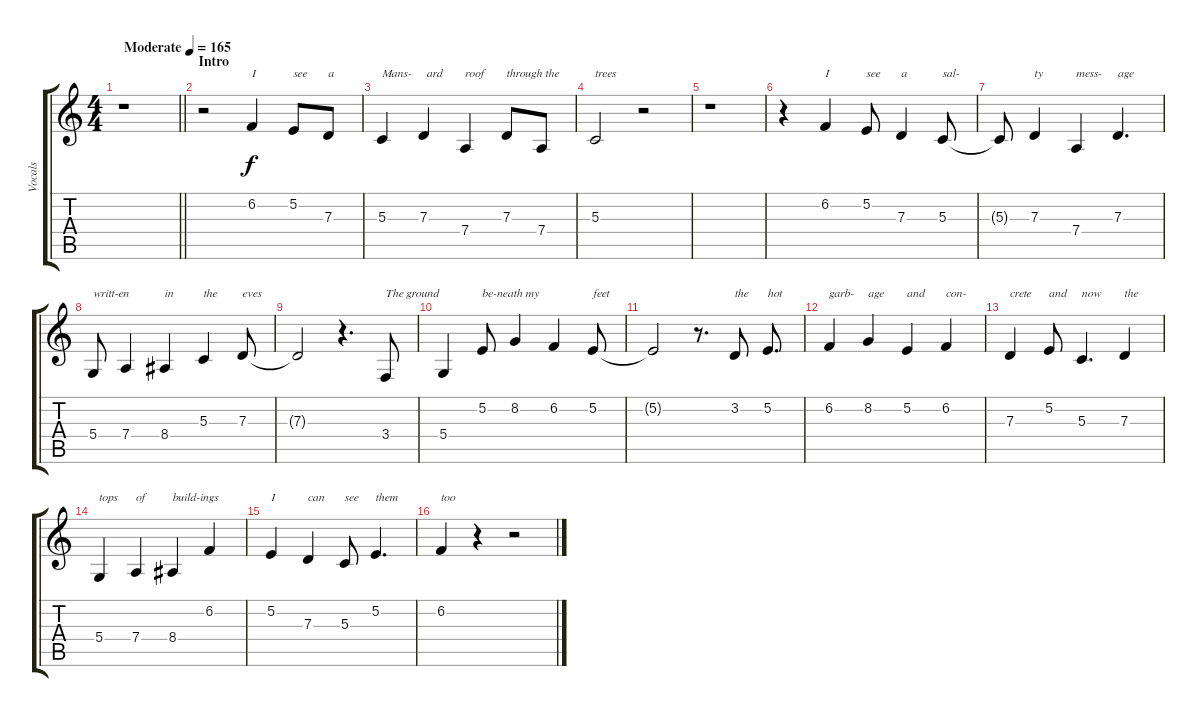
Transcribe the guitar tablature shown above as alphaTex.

\track ("Vocals" "Vocals") {instrument clarinet}
\staff {score tabs}
\tuning (E4 B3 G3 D3 A2 E2) {hide}
\ts (4 4)
\tempo (165 "Moderate")
\clef g2
\barLineRight lightlight
\ks c
r.1{dy f instrument clarinet} |
\section ("" "Intro")
r.2 6.2.4{txt "I"} 5.2.8{txt "see"} 7.3.8{txt "a"} |
5.3.4{txt "Mans-"} 7.3.4{txt " ard"} 7.4.4{txt "roof"} 7.3.8{txt "through the"} 7.4.8 |
5.3.2{txt "trees"} r.2 |
r.1 |
r.4 6.2.4{txt "I"} 5.2.8{txt "see"} 7.3.4{txt "a"} 5.3.8{txt "sal-"} |
5.3{t}.8 7.3.4{txt "ty"} 7.4.4{txt "mess-"} 7.3.4{d txt "age"} |
5.4.8{txt "writt-en"} 7.4.4 8.4.4{txt "in"} 5.3.4{txt "the"} 7.3.8{txt "eves"} |
7.3{t}.2 r.4{d} 3.4.8{txt "The ground"} |
5.4.4 5.2.8{txt "be-neath my"} 8.2.4 6.2.4 5.2.8{txt "feet"} |
5.2{t}.2 r.8{d} 3.2.8{txt "the"} 5.2.8{d txt "hot"} |
6.2.4{txt "garb-"} 8.2.4{txt "age"} 5.2.4{txt "and"} 6.2.4{txt "con-"} |
7.3.4{txt "crete"} 5.2.8{txt "and"} 5.3.4{d txt "now"} 7.3.4{txt "the"} |
5.4.4{txt "tops"} 7.4.4{txt "of"} 8.4.4{txt "build-ings"} 6.2.4 |
5.2.4{txt "I"} 7.3.4{txt "can"} 5.3.8{txt "see"} 5.2.4{d txt "them"} |
6.2.4{txt "too"} r.4 r.2
